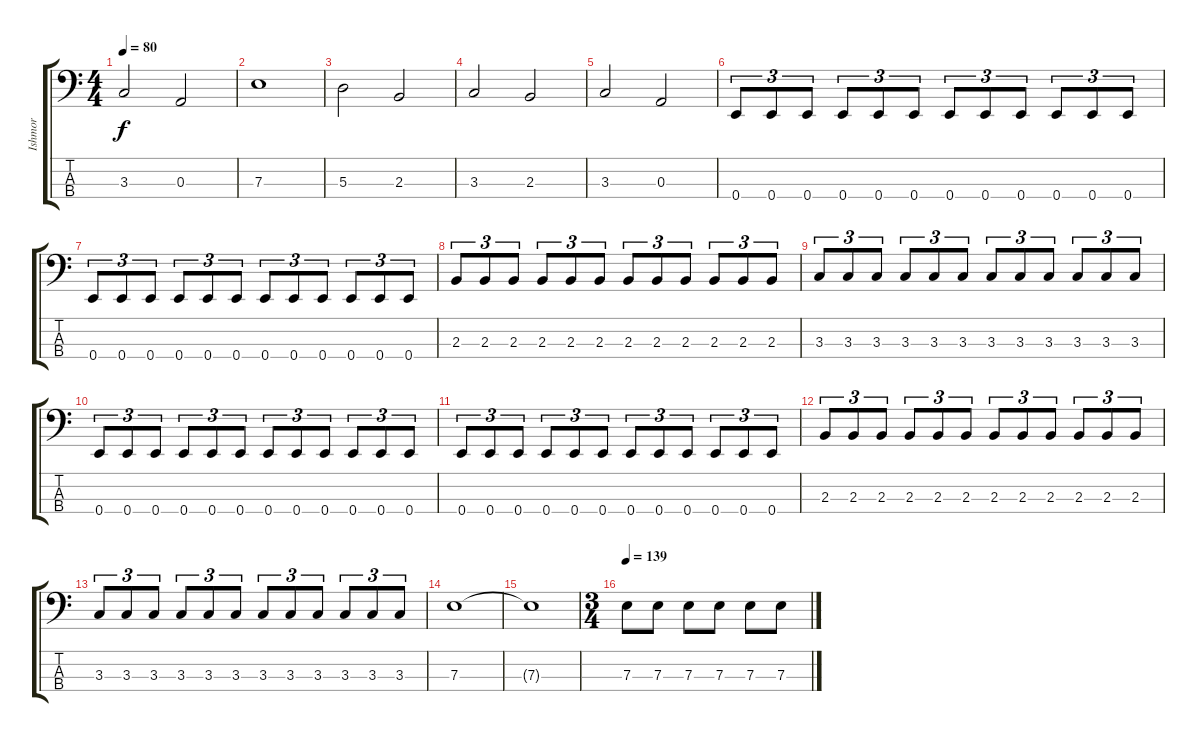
\track ("Ishmor" "Ishmor") {instrument electricbasspick}
\staff {score tabs}
\tuning (G2 D2 A1 E1) {hide}
\ts (4 4)
\tempo 80
\clef f4
\ks c
3.3.2{dy f} 0.3.2 |
7.3.1 |
5.3.2 2.3.2 |
3.3.2 2.3.2 |
3.3.2 0.3.2 |
0.4.8{tu (3 2)} 0.4.8{tu (3 2)} 0.4.8{tu (3 2)} 0.4.8{tu (3 2)} 0.4.8{tu (3 2)} 0.4.8{tu (3 2)} 0.4.8{tu (3 2)} 0.4.8{tu (3 2)} 0.4.8{tu (3 2)} 0.4.8{tu (3 2)} 0.4.8{tu (3 2)} 0.4.8{tu (3 2)} |
0.4.8{tu (3 2)} 0.4.8{tu (3 2)} 0.4.8{tu (3 2)} 0.4.8{tu (3 2)} 0.4.8{tu (3 2)} 0.4.8{tu (3 2)} 0.4.8{tu (3 2)} 0.4.8{tu (3 2)} 0.4.8{tu (3 2)} 0.4.8{tu (3 2)} 0.4.8{tu (3 2)} 0.4.8{tu (3 2)} |
2.3.8{tu (3 2)} 2.3.8{tu (3 2)} 2.3.8{tu (3 2)} 2.3.8{tu (3 2)} 2.3.8{tu (3 2)} 2.3.8{tu (3 2)} 2.3.8{tu (3 2)} 2.3.8{tu (3 2)} 2.3.8{tu (3 2)} 2.3.8{tu (3 2)} 2.3.8{tu (3 2)} 2.3.8{tu (3 2)} |
3.3.8{tu (3 2)} 3.3.8{tu (3 2)} 3.3.8{tu (3 2)} 3.3.8{tu (3 2)} 3.3.8{tu (3 2)} 3.3.8{tu (3 2)} 3.3.8{tu (3 2)} 3.3.8{tu (3 2)} 3.3.8{tu (3 2)} 3.3.8{tu (3 2)} 3.3.8{tu (3 2)} 3.3.8{tu (3 2)} |
0.4.8{tu (3 2)} 0.4.8{tu (3 2)} 0.4.8{tu (3 2)} 0.4.8{tu (3 2)} 0.4.8{tu (3 2)} 0.4.8{tu (3 2)} 0.4.8{tu (3 2)} 0.4.8{tu (3 2)} 0.4.8{tu (3 2)} 0.4.8{tu (3 2)} 0.4.8{tu (3 2)} 0.4.8{tu (3 2)} |
0.4.8{tu (3 2)} 0.4.8{tu (3 2)} 0.4.8{tu (3 2)} 0.4.8{tu (3 2)} 0.4.8{tu (3 2)} 0.4.8{tu (3 2)} 0.4.8{tu (3 2)} 0.4.8{tu (3 2)} 0.4.8{tu (3 2)} 0.4.8{tu (3 2)} 0.4.8{tu (3 2)} 0.4.8{tu (3 2)} |
2.3.8{tu (3 2)} 2.3.8{tu (3 2)} 2.3.8{tu (3 2)} 2.3.8{tu (3 2)} 2.3.8{tu (3 2)} 2.3.8{tu (3 2)} 2.3.8{tu (3 2)} 2.3.8{tu (3 2)} 2.3.8{tu (3 2)} 2.3.8{tu (3 2)} 2.3.8{tu (3 2)} 2.3.8{tu (3 2)} |
3.3.8{tu (3 2)} 3.3.8{tu (3 2)} 3.3.8{tu (3 2)} 3.3.8{tu (3 2)} 3.3.8{tu (3 2)} 3.3.8{tu (3 2)} 3.3.8{tu (3 2)} 3.3.8{tu (3 2)} 3.3.8{tu (3 2)} 3.3.8{tu (3 2)} 3.3.8{tu (3 2)} 3.3.8{tu (3 2)} |
7.3.1 |
7.3{t}.1 |
\ts (3 4)
\tempo 139
7.3.8 7.3.8 7.3.8 7.3.8 7.3.8 7.3.8
